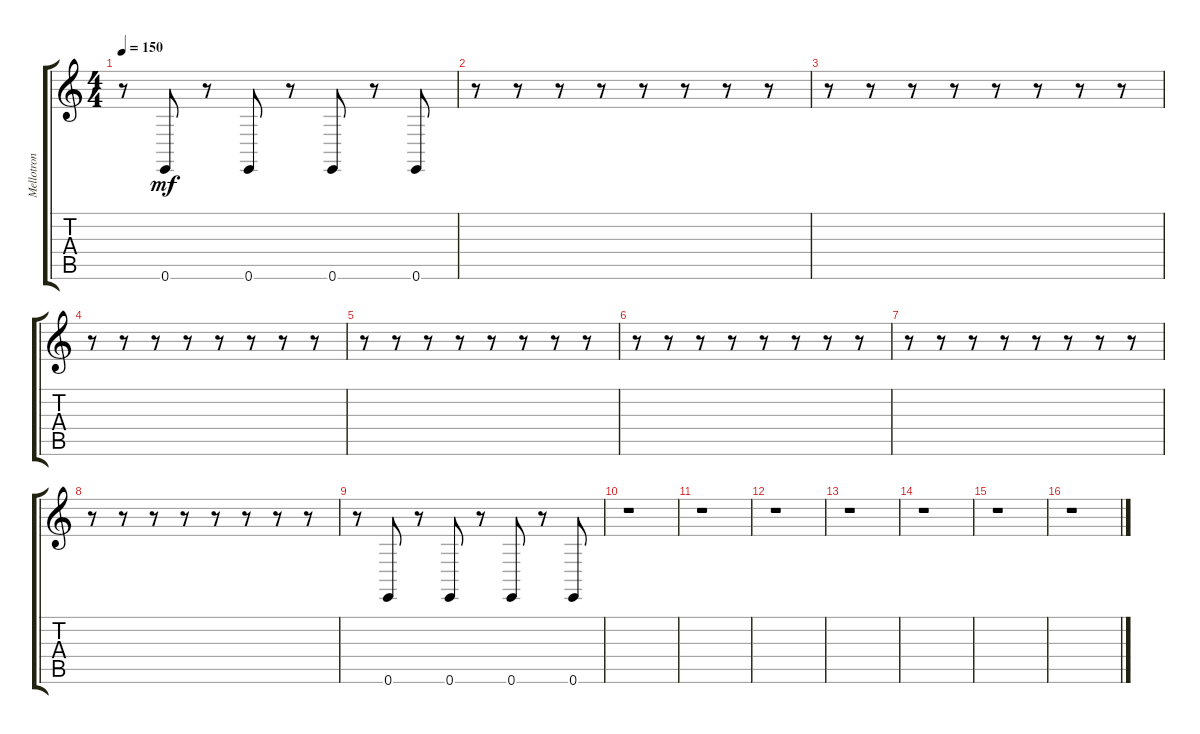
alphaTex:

\track ("Mellotron" "Mellotron") {instrument clavinet}
\staff {score tabs}
\tuning (E4 B3 G3 D3 A2 E2) {hide}
\ts (4 4)
\tempo 150
\clef g2
\ks c
r.8{dy f} 0.6.8{dy mf} r.8 0.6.8 r.8 0.6.8 r.8 0.6.8 |
r.8 r.8 r.8 r.8 r.8 r.8 r.8 r.8 |
r.8 r.8 r.8 r.8 r.8 r.8 r.8 r.8 |
r.8 r.8 r.8 r.8 r.8 r.8 r.8 r.8 |
r.8 r.8 r.8 r.8 r.8 r.8 r.8 r.8 |
r.8 r.8 r.8 r.8 r.8 r.8 r.8 r.8 |
r.8 r.8 r.8 r.8 r.8 r.8 r.8 r.8 |
r.8 r.8 r.8 r.8 r.8 r.8 r.8 r.8 |
r.8 0.6.8 r.8 0.6.8 r.8 0.6.8 r.8 0.6.8 |
r.1 |
r.1 |
r.1 |
r.1 |
r.1 |
r.1 |
r.1
